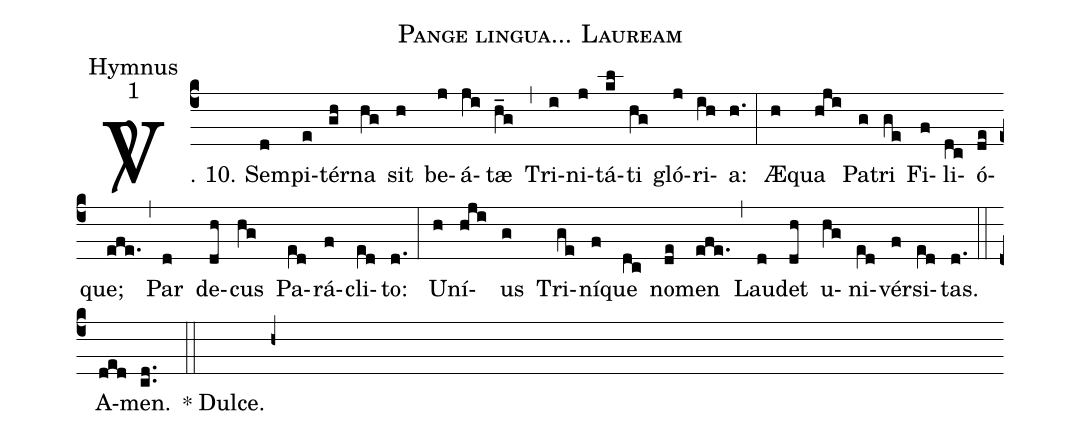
name:Pange lingua... Lauream;
office-part:Hymnus;
mode:1;
%%
(c4) <sp>V/</sp>. 10. Sem(d)pi(e)tér(gh)na(hg) sit(h) be(j)á(ji)tæ(h_g) (,) Tri(i)ni(j)tá(kl)ti(hg) gló(j)ri(ih)a:(h.) (:)
Æ(h)qua(hji) Pa(g)tri(ge) Fi(f)li(dc)ó(de)que;(efe.) (,) Par(d) de(dh)cus(hg) Pa(e[ll:1]d)rá(f)cli(e[ll:1]d)to:(d.) (:)
U(h)ní(hji)us(g) Tri(ge)ní(f)que(dc) no(de)men(efe.) (,) Lau(d)det(dh) u(hg)ni(e[ll:1]d)vér(f)si(e[ll:1]d)tas.(d.) (::)
A(ded)men.(cd..) *(::)
Dulce.() (h+) (Z)
